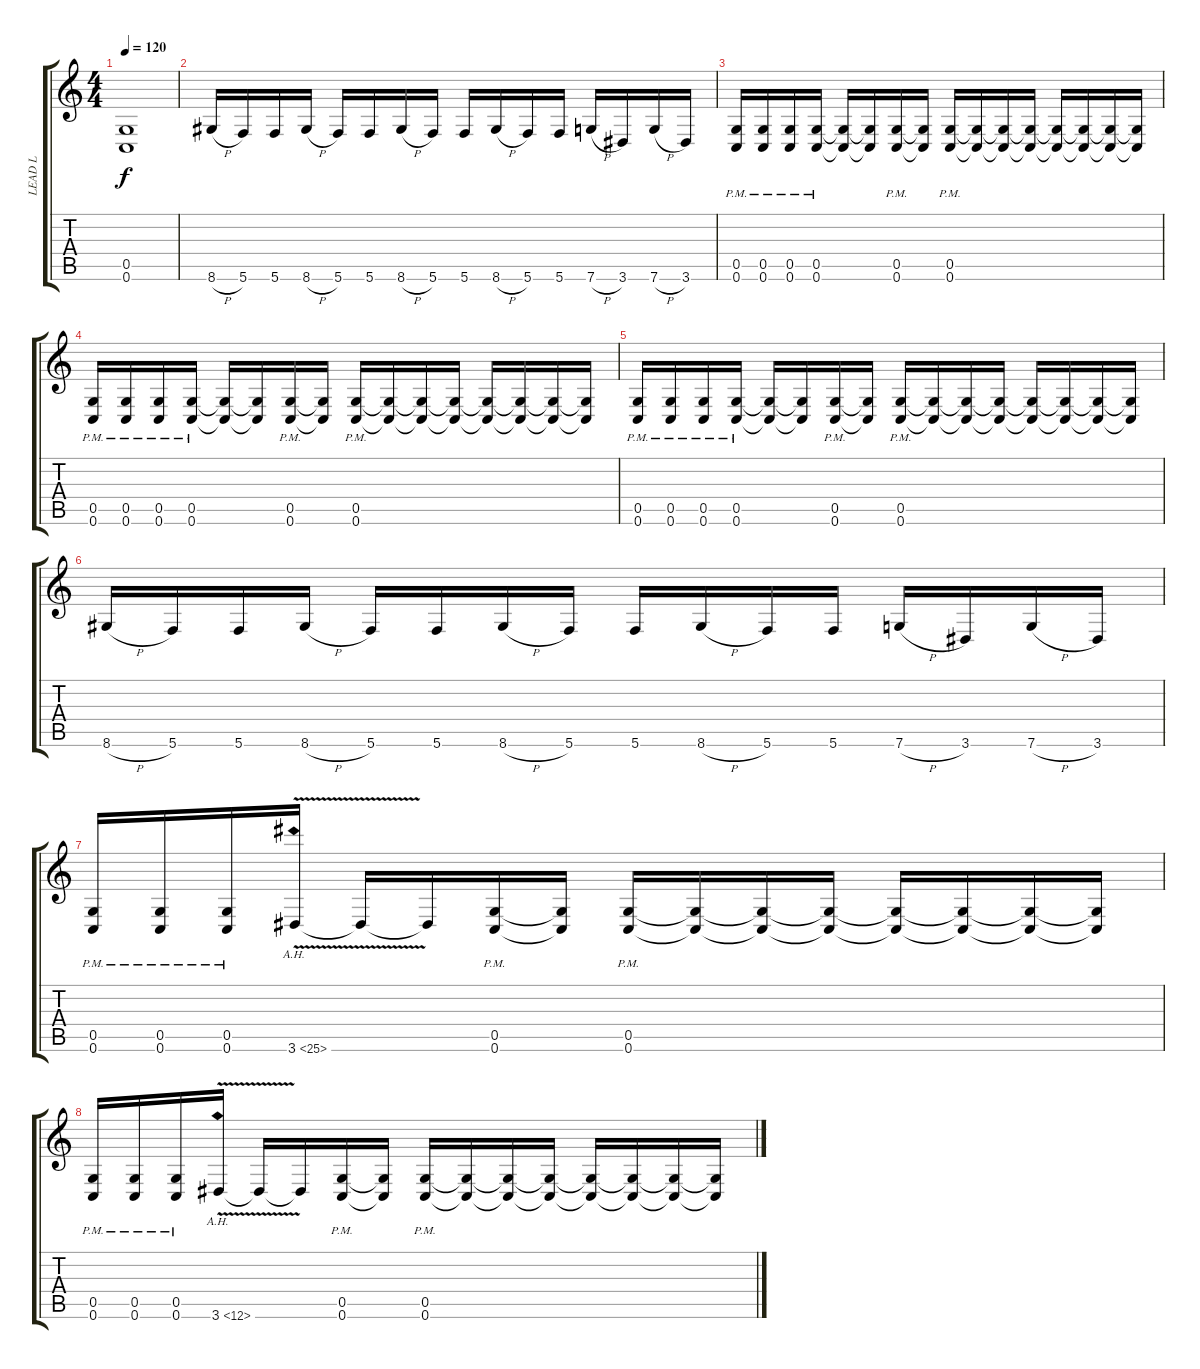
\track ("LEAD L" "LEAD L") {instrument distortionguitar}
\staff {score tabs}
\tuning (D4 A3 F3 C3 G2 C2) {hide}
\ts (4 4)
\tempo 120
\clef g2
\ks c
(0.5{t} 0.6{t}).1{dy f volume 11} |
8.6{h}.16{volume 13} 5.6.16 5.6.16 8.6{h}.16 5.6.16 5.6.16 8.6{h}.16 5.6.16 5.6.16 8.6{h}.16 5.6.16 5.6.16 7.6{h}.16 3.6.16 7.6{h}.16 3.6.16 |
(0.5 0.6{pm}).16 (0.5 0.6{pm}).16 (0.5 0.6{pm}).16 (0.5 0.6{pm}).16 (0.5{t} 0.6{t}).16 (0.5{t} 0.6{t}).16 (0.5 0.6{pm}).16 (0.5{t} 0.6{t}).16 (0.5 0.6{pm}).16 (0.5{t} 0.6{t}).16 (0.5{t} 0.6{t}).16 (0.5{t} 0.6{t}).16 (0.5{t} 0.6{t}).16 (0.5{t} 0.6{t}).16 (0.5{t} 0.6{t}).16 (0.5{t} 0.6{t}).16 |
(0.5 0.6{pm}).16 (0.5 0.6{pm}).16 (0.5 0.6{pm}).16 (0.5 0.6{pm}).16 (0.5{t} 0.6{t}).16 (0.5{t} 0.6{t}).16 (0.5 0.6{pm}).16 (0.5{t} 0.6{t}).16 (0.5 0.6{pm}).16 (0.5{t} 0.6{t}).16 (0.5{t} 0.6{t}).16 (0.5{t} 0.6{t}).16 (0.5{t} 0.6{t}).16 (0.5{t} 0.6{t}).16 (0.5{t} 0.6{t}).16 (0.5{t} 0.6{t}).16 |
(0.5 0.6{pm}).16 (0.5 0.6{pm}).16 (0.5 0.6{pm}).16 (0.5 0.6{pm}).16 (0.5{t} 0.6{t}).16 (0.5{t} 0.6{t}).16 (0.5 0.6{pm}).16 (0.5{t} 0.6{t}).16 (0.5 0.6{pm}).16 (0.5{t} 0.6{t}).16 (0.5{t} 0.6{t}).16 (0.5{t} 0.6{t}).16 (0.5{t} 0.6{t}).16 (0.5{t} 0.6{t}).16 (0.5{t} 0.6{t}).16 (0.5{t} 0.6{t}).16 |
8.6{h}.16{volume 13} 5.6.16 5.6.16 8.6{h}.16 5.6.16 5.6.16 8.6{h}.16 5.6.16 5.6.16 8.6{h}.16 5.6.16 5.6.16 7.6{h}.16 3.6.16 7.6{h}.16 3.6.16 |
(0.5 0.6{pm}).16 (0.5 0.6{pm}).16 (0.5 0.6{pm}).16 3.6{ah 22 v}.16 3.6{t}.16 3.6{t}.16 (0.5 0.6{pm}).16 (0.5{t} 0.6{t}).16 (0.5 0.6{pm}).16 (0.5{t} 0.6{t}).16 (0.5{t} 0.6{t}).16 (0.5{t} 0.6{t}).16 (0.5{t} 0.6{t}).16 (0.5{t} 0.6{t}).16 (0.5{t} 0.6{t}).16 (0.5{t} 0.6{t}).16 |
(0.5 0.6{pm}).16 (0.5 0.6{pm}).16 (0.5 0.6{pm}).16 3.6{ah 9 v}.16 3.6{t}.16 3.6{t}.16 (0.5 0.6{pm}).16 (0.5{t} 0.6{t}).16 (0.5 0.6{pm}).16 (0.5{t} 0.6{t}).16 (0.5{t} 0.6{t}).16 (0.5{t} 0.6{t}).16 (0.5{t} 0.6{t}).16 (0.5{t} 0.6{t}).16 (0.5{t} 0.6{t}).16 (0.5{t} 0.6{t}).16
